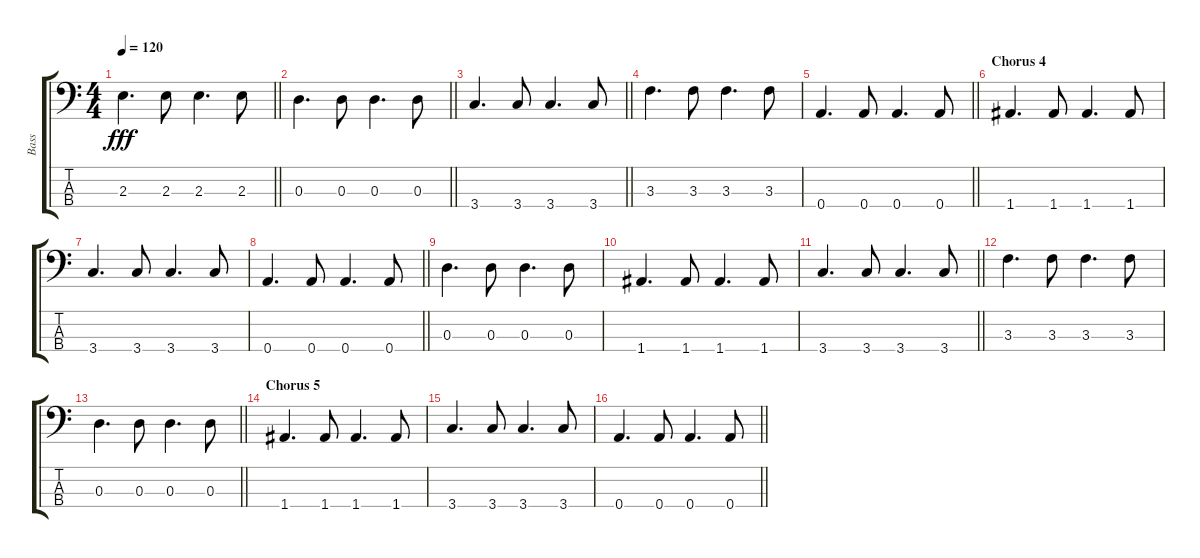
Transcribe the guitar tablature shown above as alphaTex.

\track ("Bass" "Bass") {instrument electricbassfinger}
\staff {score tabs}
\tuning (C3 G2 D2 A1) {hide}
\ts (4 4)
\tempo 120
\clef f4
\barLineRight lightlight
\ks c
2.3.4{d dy fff} 2.3.8 2.3.4{d} 2.3.8 |
\barLineRight lightlight
0.3.4{d} 0.3.8 0.3.4{d} 0.3.8 |
\barLineRight lightlight
3.4.4{d} 3.4.8 3.4.4{d} 3.4.8 |
3.3.4{d} 3.3.8 3.3.4{d} 3.3.8 |
\barLineRight lightlight
0.4.4{d} 0.4.8 0.4.4{d} 0.4.8 |
\section ("" "Chorus 4")
1.4.4{d} 1.4.8 1.4.4{d} 1.4.8 |
3.4.4{d} 3.4.8 3.4.4{d} 3.4.8 |
\barLineRight lightlight
0.4.4{d} 0.4.8 0.4.4{d} 0.4.8 |
0.3.4{d} 0.3.8 0.3.4{d} 0.3.8 |
1.4.4{d} 1.4.8 1.4.4{d} 1.4.8 |
\barLineRight lightlight
3.4.4{d} 3.4.8 3.4.4{d} 3.4.8 |
3.3.4{d} 3.3.8 3.3.4{d} 3.3.8 |
\barLineRight lightlight
0.3.4{d} 0.3.8 0.3.4{d} 0.3.8 |
\section ("" "Chorus 5")
1.4.4{d} 1.4.8 1.4.4{d} 1.4.8 |
3.4.4{d} 3.4.8 3.4.4{d} 3.4.8 |
\barLineRight lightlight
0.4.4{d} 0.4.8 0.4.4{d} 0.4.8
